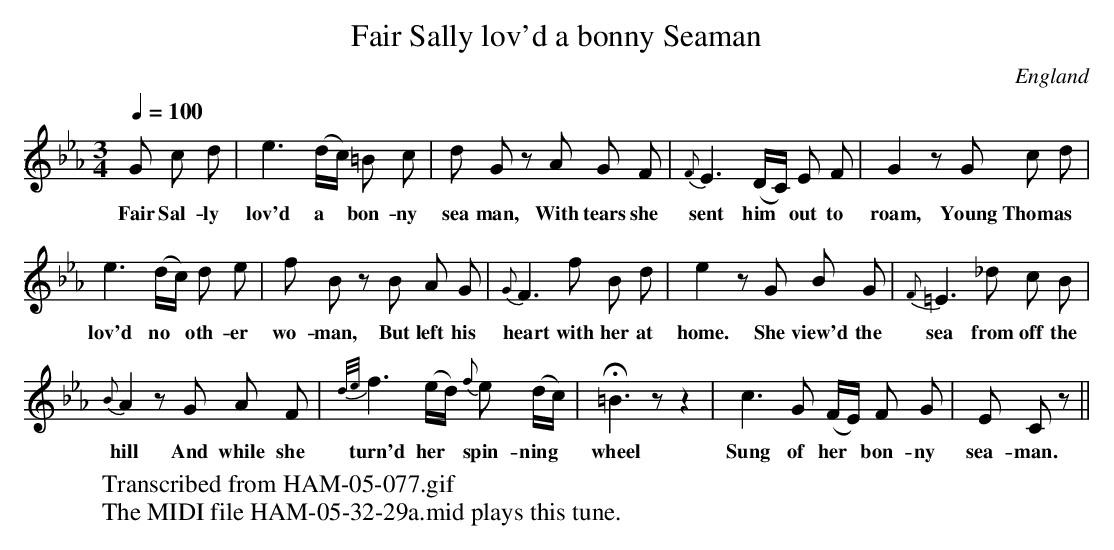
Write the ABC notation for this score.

X:1
T:Fair Sally lov'd a bonny Seaman
O:England
M:3/4
L:1/8
Q:1/4=100
K:Eb
G c d|e3(d/c/) =B c|d G z A G F|{F}E3(D/C/) E F|G2zG c d|
w:Fair Sal-ly lov'd a* bon-ny sea man, With tears she sent him* out to roam, Young Thomas
e3(d/c/) d e|f Bz B A G|{G}F3 f B d|e2zG B G|{F}=E3 _d c B|
w:lov'd no* oth-er wo-man, But left his heart with her at home. She view'd the sea from off the
{B}A2zG A F|{d/e/}f3(e/d/) {f}e (d/c/)|H=B3zz2|c3G (F/E/) F G|E C z||
w:hill And while she turn'd her* spin-ning* wheel Sung of her* bon-ny sea-man.
W:Transcribed from HAM-05-077.gif
W:The MIDI file HAM-05-32-29a.mid plays this tune.
